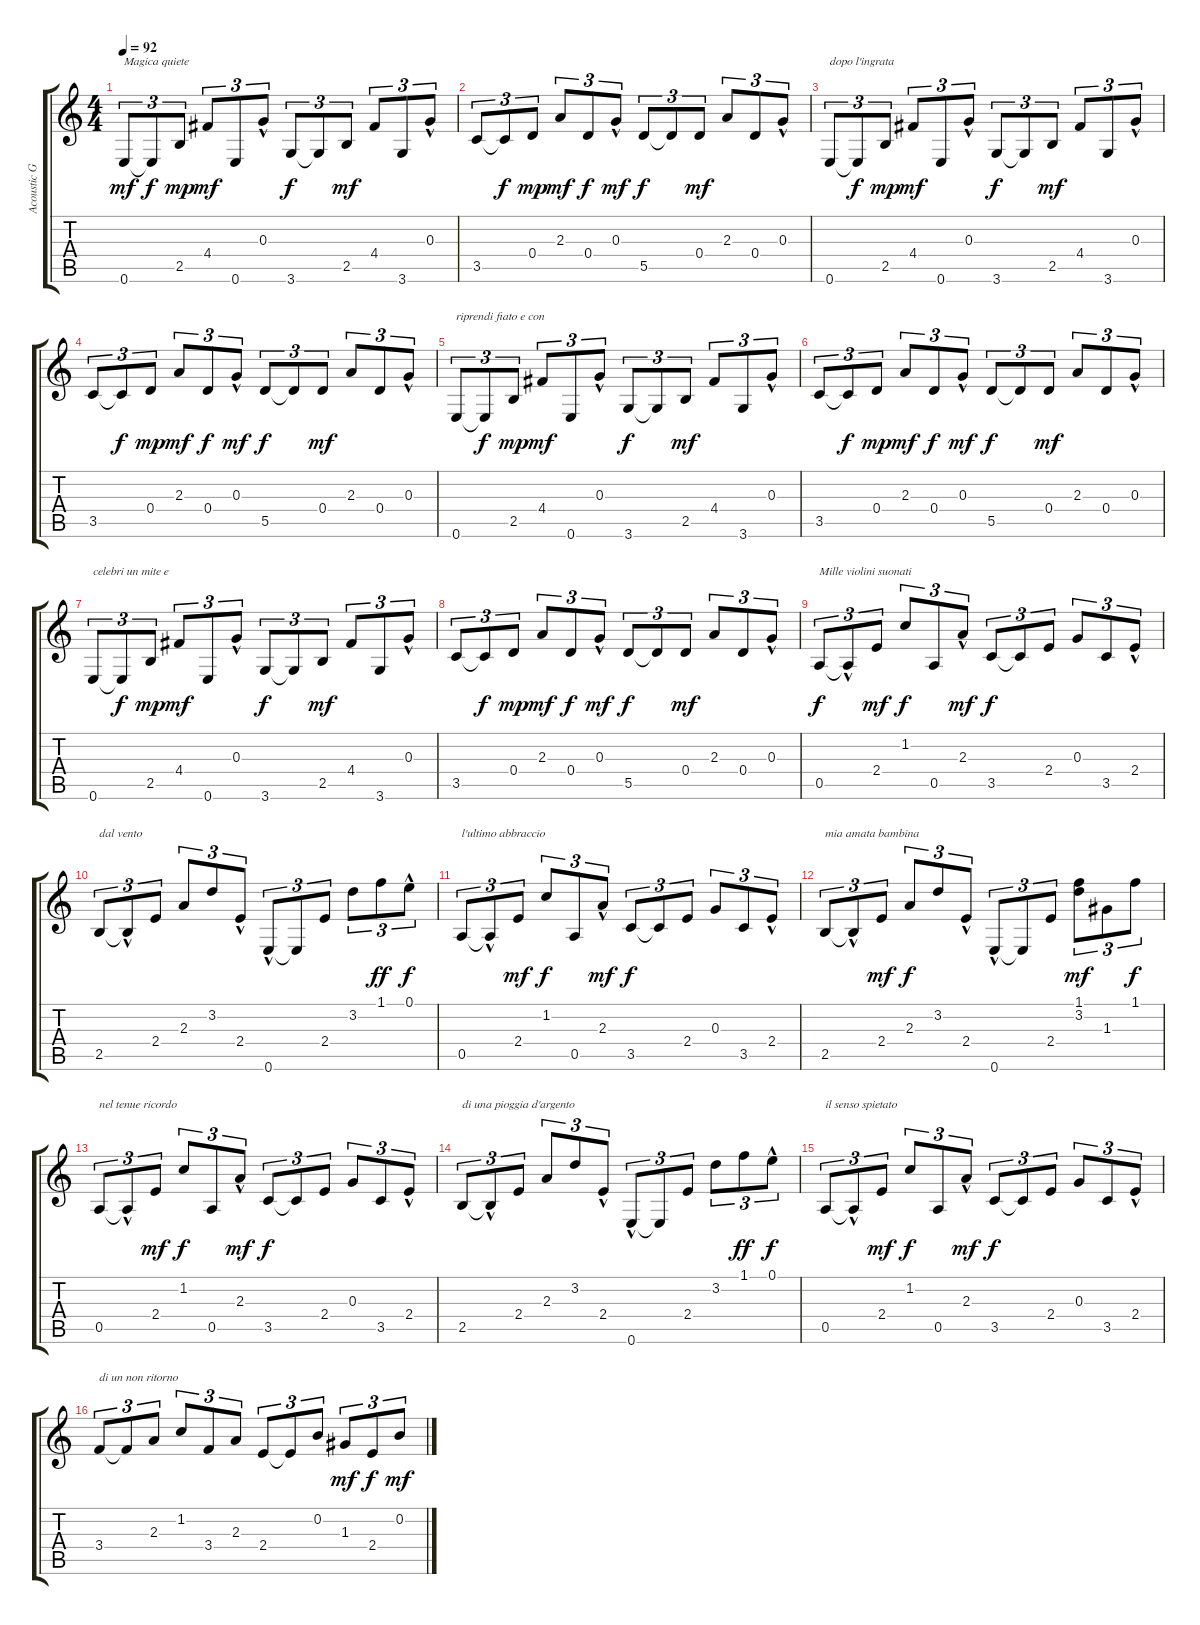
\track ("Acoustic Guitar" "Acoustic G") {instrument acousticguitarsteel}
\staff {score tabs}
\tuning (E4 B3 G3 D3 A2 E2) {hide}
\ts (4 4)
\tempo 92
\clef g2
\ks c
0.6.8{tu (3 2) txt "Magica quiete" dy mf} 0.6{t}.8{tu (3 2) dy f} 2.5.8{tu (3 2) dy mp} 4.4.8{tu (3 2) dy mf} 0.6.8{tu (3 2)} 0.3{hac}.8{tu (3 2)} 3.6.8{tu (3 2) dy f} 3.6{t}.8{tu (3 2)} 2.5.8{tu (3 2) dy mf} 4.4.8{tu (3 2)} 3.6.8{tu (3 2)} 0.3{hac}.8{tu (3 2)} |
3.5.8{tu (3 2)} 3.5{t}.8{tu (3 2) dy f} 0.4.8{tu (3 2) dy mp} 2.3.8{tu (3 2) dy mf} 0.4.8{tu (3 2) dy f} 0.3{hac}.8{tu (3 2) dy mf} 5.5.8{tu (3 2) dy f} 5.5{t}.8{tu (3 2)} 0.4.8{tu (3 2) dy mf} 2.3.8{tu (3 2)} 0.4.8{tu (3 2)} 0.3{hac}.8{tu (3 2)} |
0.6.8{tu (3 2) txt "dopo l'ingrata "} 0.6{t}.8{tu (3 2) dy f} 2.5.8{tu (3 2) dy mp} 4.4.8{tu (3 2) dy mf} 0.6.8{tu (3 2)} 0.3{hac}.8{tu (3 2)} 3.6.8{tu (3 2) dy f} 3.6{t}.8{tu (3 2)} 2.5.8{tu (3 2) dy mf} 4.4.8{tu (3 2)} 3.6.8{tu (3 2)} 0.3{hac}.8{tu (3 2)} |
3.5.8{tu (3 2)} 3.5{t}.8{tu (3 2) dy f} 0.4.8{tu (3 2) dy mp} 2.3.8{tu (3 2) dy mf} 0.4.8{tu (3 2) dy f} 0.3{hac}.8{tu (3 2) dy mf} 5.5.8{tu (3 2) dy f} 5.5{t}.8{tu (3 2)} 0.4.8{tu (3 2) dy mf} 2.3.8{tu (3 2)} 0.4.8{tu (3 2)} 0.3{hac}.8{tu (3 2)} |
0.6.8{tu (3 2) txt "riprendi fiato e con"} 0.6{t}.8{tu (3 2) dy f} 2.5.8{tu (3 2) dy mp} 4.4.8{tu (3 2) dy mf} 0.6.8{tu (3 2)} 0.3{hac}.8{tu (3 2)} 3.6.8{tu (3 2) dy f} 3.6{t}.8{tu (3 2)} 2.5.8{tu (3 2) dy mf} 4.4.8{tu (3 2)} 3.6.8{tu (3 2)} 0.3{hac}.8{tu (3 2)} |
3.5.8{tu (3 2)} 3.5{t}.8{tu (3 2) dy f} 0.4.8{tu (3 2) dy mp} 2.3.8{tu (3 2) dy mf} 0.4.8{tu (3 2) dy f} 0.3{hac}.8{tu (3 2) dy mf} 5.5.8{tu (3 2) dy f} 5.5{t}.8{tu (3 2)} 0.4.8{tu (3 2) dy mf} 2.3.8{tu (3 2)} 0.4.8{tu (3 2)} 0.3{hac}.8{tu (3 2)} |
0.6.8{tu (3 2) txt "celebri un mite e "} 0.6{t}.8{tu (3 2) dy f} 2.5.8{tu (3 2) dy mp} 4.4.8{tu (3 2) dy mf} 0.6.8{tu (3 2)} 0.3{hac}.8{tu (3 2)} 3.6.8{tu (3 2) dy f} 3.6{t}.8{tu (3 2)} 2.5.8{tu (3 2) dy mf} 4.4.8{tu (3 2)} 3.6.8{tu (3 2)} 0.3{hac}.8{tu (3 2)} |
3.5.8{tu (3 2)} 3.5{t}.8{tu (3 2) dy f} 0.4.8{tu (3 2) dy mp} 2.3.8{tu (3 2) dy mf} 0.4.8{tu (3 2) dy f} 0.3{hac}.8{tu (3 2) dy mf} 5.5.8{tu (3 2) dy f} 5.5{t}.8{tu (3 2)} 0.4.8{tu (3 2) dy mf} 2.3.8{tu (3 2)} 0.4.8{tu (3 2)} 0.3{hac}.8{tu (3 2)} |
0.5.8{tu (3 2) txt "Mille violini suonati" dy f} 0.5{hac t}.8{tu (3 2)} 2.4.8{tu (3 2) dy mf} 1.2.8{tu (3 2) dy f} 0.5.8{tu (3 2)} 2.3{hac}.8{tu (3 2) dy mf} 3.5.8{tu (3 2) dy f} 3.5{t}.8{tu (3 2)} 2.4.8{tu (3 2)} 0.3.8{tu (3 2)} 3.5.8{tu (3 2)} 2.4{hac}.8{tu (3 2)} |
2.5.8{tu (3 2) txt "dal vento"} 2.5{hac t}.8{tu (3 2)} 2.4.8{tu (3 2)} 2.3.8{tu (3 2)} 3.2.8{tu (3 2)} 2.4{hac}.8{tu (3 2)} 0.6{hac}.8{tu (3 2)} 0.6{t}.8{tu (3 2)} 2.4.8{tu (3 2)} 3.2.8{tu (3 2)} 1.1.8{tu (3 2) dy ff} 0.1{hac}.8{tu (3 2) dy f} |
0.5.8{tu (3 2) txt "l'ultimo abbraccio"} 0.5{hac t}.8{tu (3 2)} 2.4.8{tu (3 2) dy mf} 1.2.8{tu (3 2) dy f} 0.5.8{tu (3 2)} 2.3{hac}.8{tu (3 2) dy mf} 3.5.8{tu (3 2) dy f} 3.5{t}.8{tu (3 2)} 2.4.8{tu (3 2)} 0.3.8{tu (3 2)} 3.5.8{tu (3 2)} 2.4{hac}.8{tu (3 2)} |
2.5.8{tu (3 2) txt "mia amata bambina"} 2.5{hac t}.8{tu (3 2)} 2.4.8{tu (3 2) dy mf} 2.3.8{tu (3 2) dy f} 3.2.8{tu (3 2)} 2.4{hac}.8{tu (3 2)} 0.6{hac}.8{tu (3 2)} 0.6{t}.8{tu (3 2)} 2.4.8{tu (3 2)} (1.1 3.2).8{tu (3 2) dy mf} 1.3.8{tu (3 2)} 1.1.8{tu (3 2) dy f} |
0.5.8{tu (3 2) txt "nel tenue ricordo"} 0.5{hac t}.8{tu (3 2)} 2.4.8{tu (3 2) dy mf} 1.2.8{tu (3 2) dy f} 0.5.8{tu (3 2)} 2.3{hac}.8{tu (3 2) dy mf} 3.5.8{tu (3 2) dy f} 3.5{t}.8{tu (3 2)} 2.4.8{tu (3 2)} 0.3.8{tu (3 2)} 3.5.8{tu (3 2)} 2.4{hac}.8{tu (3 2)} |
2.5.8{tu (3 2) txt "di una pioggia d'argento"} 2.5{hac t}.8{tu (3 2)} 2.4.8{tu (3 2)} 2.3.8{tu (3 2)} 3.2.8{tu (3 2)} 2.4{hac}.8{tu (3 2)} 0.6{hac}.8{tu (3 2)} 0.6{t}.8{tu (3 2)} 2.4.8{tu (3 2)} 3.2.8{tu (3 2)} 1.1.8{tu (3 2) dy ff} 0.1{hac}.8{tu (3 2) dy f} |
0.5.8{tu (3 2) txt "il senso spietato"} 0.5{hac t}.8{tu (3 2)} 2.4.8{tu (3 2) dy mf} 1.2.8{tu (3 2) dy f} 0.5.8{tu (3 2)} 2.3{hac}.8{tu (3 2) dy mf} 3.5.8{tu (3 2) dy f} 3.5{t}.8{tu (3 2)} 2.4.8{tu (3 2)} 0.3.8{tu (3 2)} 3.5.8{tu (3 2)} 2.4{hac}.8{tu (3 2)} |
3.4.8{tu (3 2) txt "di un non ritorno"} 3.4{t}.8{tu (3 2)} 2.3.8{tu (3 2)} 1.2.8{tu (3 2)} 3.4.8{tu (3 2)} 2.3.8{tu (3 2)} 2.4.8{tu (3 2)} 2.4{t}.8{tu (3 2)} 0.2.8{tu (3 2)} 1.3.8{tu (3 2) dy mf} 2.4.8{tu (3 2) dy f} 0.2.8{tu (3 2) dy mf}
